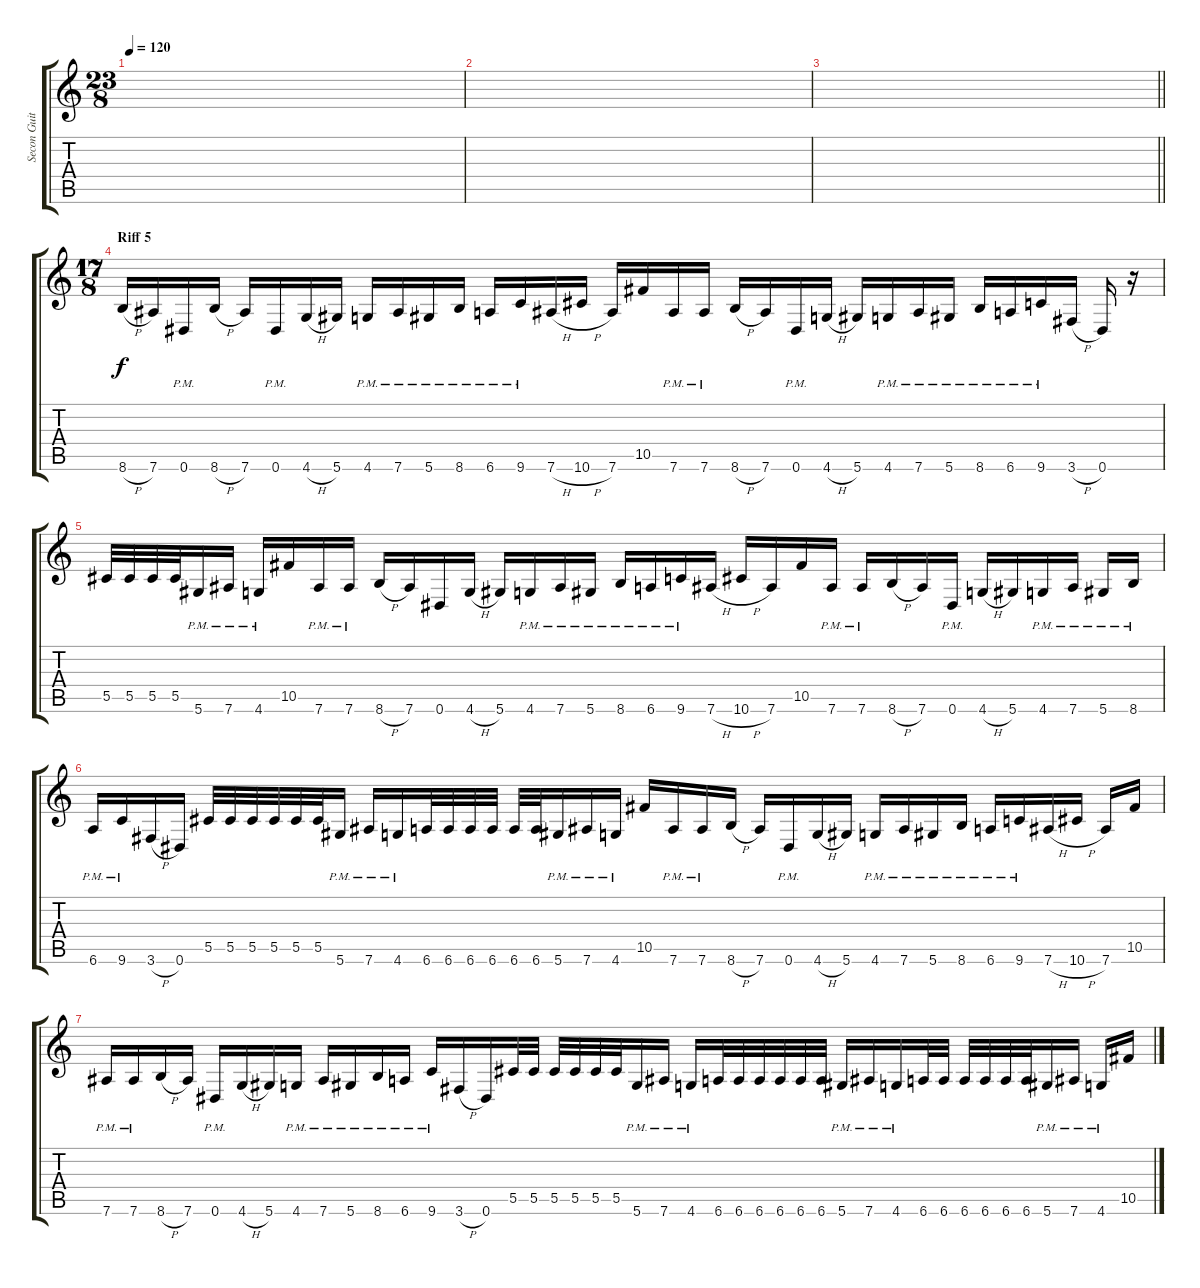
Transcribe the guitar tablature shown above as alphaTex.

\track ("Secon Guitar" "Secon Guit") {instrument distortionguitar}
\staff {score tabs}
\tuning (Eb4 Bb3 Gb3 Db3 Ab2 Eb2) {hide}
\ts (23 8)
\tempo 120
\clef g2
\ks c
|
|
\barLineRight lightlight
|
\ts (17 8)
\section ("" "Riff 5")
8.6{h}.16 7.6.16 0.6{pm}.16 8.6{h}.16 7.6.16 0.6{pm}.16 4.6{h}.16 5.6.16 4.6{pm}.16 7.6{pm}.16 5.6{pm}.16 8.6{pm}.16 6.6{pm}.16 9.6{pm}.16 7.6{h}.16 10.6{h}.16 7.6.16 10.5.16 7.6{pm}.16 7.6{pm}.16 8.6{h}.16 7.6.16 0.6{pm}.16 4.6{h}.16 5.6.16 4.6{pm}.16 7.6{pm}.16 5.6{pm}.16 8.6{pm}.16 6.6{pm}.16 9.6{pm}.16 3.6{h}.16 0.6.16 r.16 |
5.5.32 5.5.32 5.5.32 5.5.32 5.6{pm}.16 7.6{pm}.16 4.6{pm}.16 10.5.16 7.6{pm}.16 7.6{pm}.16 8.6{h}.16 7.6.16 0.6.16 4.6{h}.16 5.6.16 4.6{pm}.16 7.6{pm}.16 5.6{pm}.16 8.6{pm}.16 6.6{pm}.16 9.6{pm}.16 7.6{h}.16 10.6{h}.16 7.6.16 10.5.16 7.6{pm}.16 7.6{pm}.16 8.6{h}.16 7.6.16 0.6{pm}.16 4.6{h}.16 5.6.16 4.6{pm}.16 7.6{pm}.16 5.6{pm}.16 8.6{pm}.16 |
6.6{pm}.16 9.6{pm}.16 3.6{h}.16 0.6.16 5.5.32 5.5.32 5.5.32 5.5.32 5.5.32 5.5.32 5.6{pm}.16 7.6{pm}.16 4.6{pm}.16 6.6.32 6.6.32 6.6.32 6.6.32 6.6.32 6.6.32 5.6{pm}.16 7.6{pm}.16 4.6{pm}.16 10.5.16 7.6{pm}.16 7.6{pm}.16 8.6{h}.16 7.6.16 0.6{pm}.16 4.6{h}.16 5.6.16 4.6{pm}.16 7.6{pm}.16 5.6{pm}.16 8.6{pm}.16 6.6{pm}.16 9.6{pm}.16 7.6{h}.16 10.6{h}.16 7.6.16 10.5.16 |
7.6{pm}.16 7.6{pm}.16 8.6{h}.16 7.6.16 0.6{pm}.16 4.6{h}.16 5.6.16 4.6{pm}.16 7.6{pm}.16 5.6{pm}.16 8.6{pm}.16 6.6{pm}.16 9.6{pm}.16 3.6{h}.16 0.6.16 5.5.32 5.5.32 5.5.32 5.5.32 5.5.32 5.5.32 5.6{pm}.16 7.6{pm}.16 4.6{pm}.16 6.6.32 6.6.32 6.6.32 6.6.32 6.6.32 6.6.32 5.6{pm}.16 7.6{pm}.16 4.6{pm}.16 6.6.32 6.6.32 6.6.32 6.6.32 6.6.32 6.6.32 5.6{pm}.16 7.6{pm}.16 4.6{pm}.16 10.5.16
